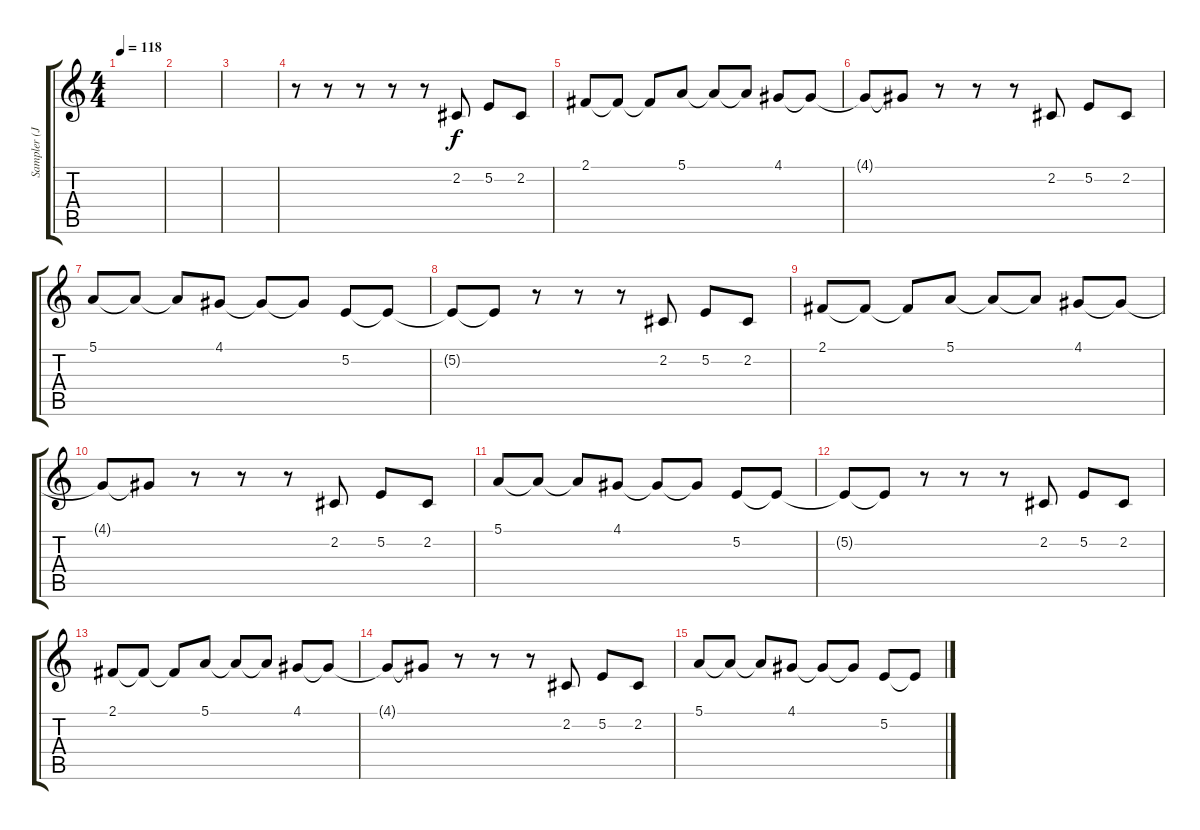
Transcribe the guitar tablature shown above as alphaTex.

\track ("Sampler (Joseph Hahn)" "Sampler (J") {instrument fx5brightness}
\staff {score tabs}
\tuning (E4 B3 G3 D3 A2 E2) {hide}
\ts (4 4)
\tempo 118
\clef g2
\ks c
|
|
|
r.8 r.8 r.8 r.8 r.8 2.2.8{volume 13} 5.2.8 2.2.8 |
2.1.8 2.1{t}.8 2.1{t}.8 5.1.8 5.1{t}.8 5.1{t}.8 4.1.8 4.1{t}.8 |
4.1{t}.8 4.1{t}.8 r.8 r.8 r.8 2.2.8 5.2.8 2.2.8 |
5.1.8 5.1{t}.8 5.1{t}.8 4.1.8 4.1{t}.8 4.1{t}.8 5.2.8 5.2{t}.8 |
5.2{t}.8 5.2{t}.8 r.8 r.8 r.8 2.2.8 5.2.8 2.2.8 |
2.1.8 2.1{t}.8 2.1{t}.8 5.1.8 5.1{t}.8 5.1{t}.8 4.1.8 4.1{t}.8 |
4.1{t}.8 4.1{t}.8 r.8 r.8 r.8 2.2.8 5.2.8 2.2.8 |
5.1.8 5.1{t}.8 5.1{t}.8 4.1.8 4.1{t}.8 4.1{t}.8 5.2.8 5.2{t}.8 |
5.2{t}.8 5.2{t}.8 r.8 r.8 r.8 2.2.8 5.2.8 2.2.8 |
2.1.8 2.1{t}.8 2.1{t}.8 5.1.8 5.1{t}.8 5.1{t}.8 4.1.8 4.1{t}.8 |
4.1{t}.8 4.1{t}.8 r.8 r.8 r.8 2.2.8 5.2.8 2.2.8 |
5.1.8 5.1{t}.8 5.1{t}.8 4.1.8 4.1{t}.8 4.1{t}.8 5.2.8 5.2{t}.8
